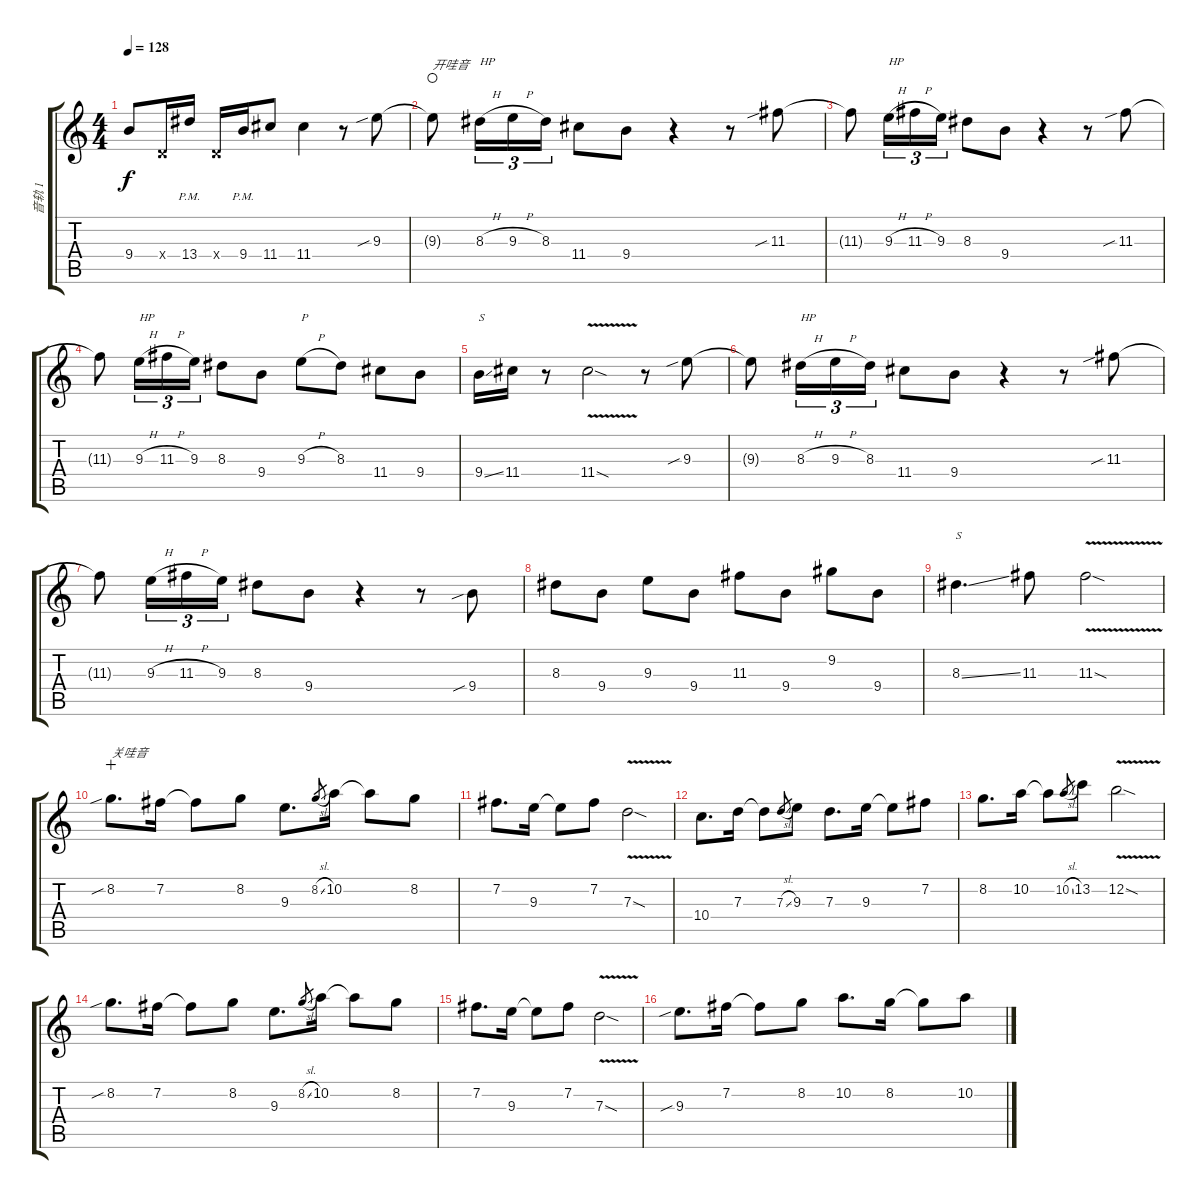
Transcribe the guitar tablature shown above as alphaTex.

\track ("音轨 1" "音轨 1") {instrument distortionguitar}
\staff {score tabs}
\tuning (E4 B3 G3 D3 A2 E2) {hide}
\ts (4 4)
\tempo 128
\clef g2
\ks c
9.4.8{dy f} 0.4{x}.16 13.4{pm}.16 0.4{x}.16 9.4{pm}.16 11.4.8 11.4.4 r.8 9.3{sib}.8 |
9.3{t}.8{txt "开哇音" waho} 8.3{h}.16{tu (3 2) txt "HP"} 9.3{h}.16{tu (3 2)} 8.3.16{tu (3 2)} 11.4.8 9.4.8 r.4 r.8 11.3{sib}.8 |
11.3{t}.8 9.3{h}.16{tu (3 2) txt "HP"} 11.3{h}.16{tu (3 2)} 9.3.16{tu (3 2)} 8.3.8 9.4.8 r.4 r.8 11.3{sib}.8 |
11.3{t}.8 9.3{h}.16{tu (3 2) txt "HP"} 11.3{h}.16{tu (3 2)} 9.3.16{tu (3 2)} 8.3.8 9.4.8 9.3{h}.8{txt "P"} 8.3.8 11.4.8 9.4.8 |
9.4{ss}.16{txt "S"} 11.4.16 r.8 11.4{v sod}.2 r.8 9.3{sib}.8 |
9.3{t}.8 8.3{h}.16{tu (3 2) txt "HP"} 9.3{h}.16{tu (3 2)} 8.3.16{tu (3 2)} 11.4.8 9.4.8 r.4 r.8 11.3{sib}.8 |
11.3{t}.8 9.3{h}.16{tu (3 2)} 11.3{h}.16{tu (3 2)} 9.3.16{tu (3 2)} 8.3.8 9.4.8 r.4 r.8 9.4{sib}.8 |
8.3.8 9.4.8 9.3.8 9.4.8 11.3.8 9.4.8 9.2.8 9.4.8 |
8.3{ss}.4{d txt "S"} 11.3.8 11.3{v sod}.2 |
8.2{sib}.8{d txt "关哇音" wahc} 7.2.16 7.2{t}.8 8.2.8 9.3.8{d} 8.2{sl}.8{gr} 10.2.16 10.2{t}.8 8.2.8 |
7.2.8{d} 9.3.16 9.3{t}.8 7.2.8 7.3{v sod}.2 |
10.4.8{d} 7.3.16 7.3{t}.8 7.3{sl}.8{gr} 9.3.8 7.3.8{d} 9.3.16 9.3{t}.8 7.2.8 |
8.2.8{d} 10.2.16 10.2{t}.8 10.2{sl}.8{gr} 13.2.8 12.2{v sod}.2 |
8.2{sib}.8{d} 7.2.16 7.2{t}.8 8.2.8 9.3.8{d} 8.2{sl}.8{gr} 10.2.16 10.2{t}.8 8.2.8 |
7.2.8{d} 9.3.16 9.3{t}.8 7.2.8 7.3{v sod}.2 |
9.3{sib}.8{d} 7.2.16 7.2{t}.8 8.2.8 10.2.8{d} 8.2.16 8.2{t}.8 10.2.8
